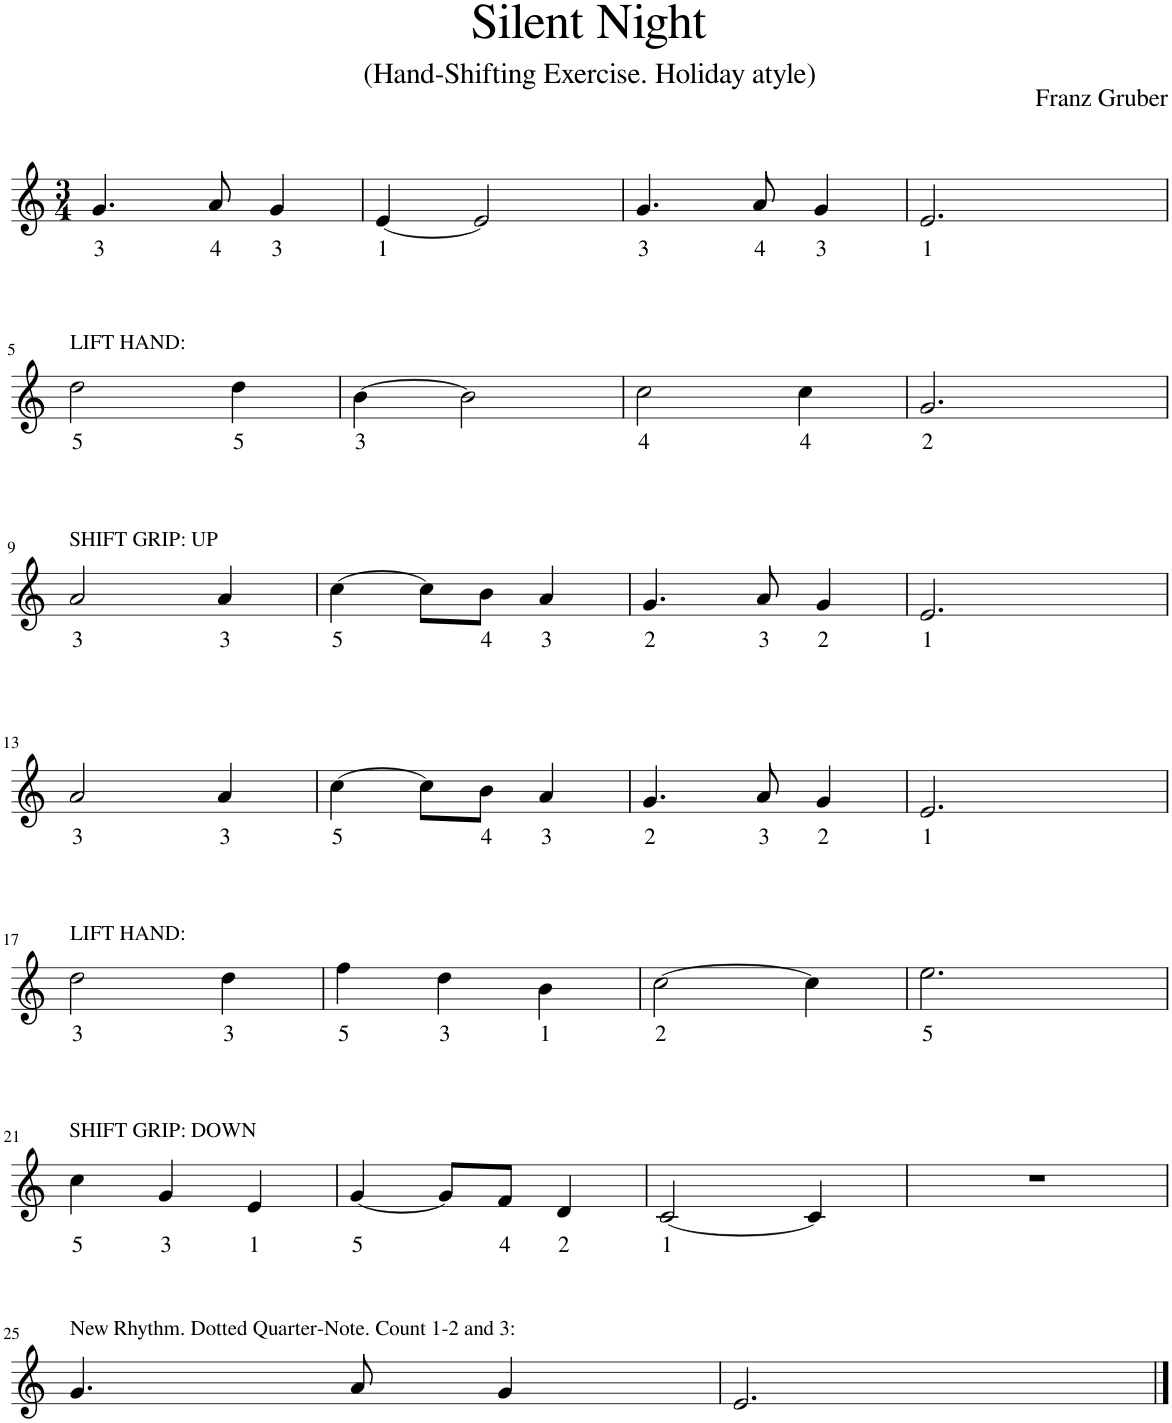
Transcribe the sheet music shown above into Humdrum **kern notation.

**kern	**text
*part1	*part1
*staff1	*staff1
*I"Piano	*
*I'Pno.	*
*clefG2	*
*k[]	*
*M3/4	*
=1	=1
!	!LO:LY:b
4.g/	3
!	!LO:LY:b
8a/	4
!	!LO:LY:b
4g/	3
=2	=2
!	!LO:LY:b
[4e/	1
2e/]	.
=3	=3
!	!LO:LY:b
4.g/	3
!	!LO:LY:b
8a/	4
!	!LO:LY:b
4g/	3
=4	=4
!	!LO:LY:b
2.e/	1
!!LO:LB:g=z
=5	=5
!LO:TX:a:t=LIFT HAND&colon;	!
!	!LO:LY:b
2dd\	5
!	!LO:LY:b
4dd\	5
=6	=6
!	!LO:LY:b
[4b\	3
2b\]	.
=7	=7
!	!LO:LY:b
2cc\	4
!	!LO:LY:b
4cc\	4
=8	=8
!	!LO:LY:b
2.g/	2
!!LO:LB:g=z
=9	=9
!LO:TX:a:t=SHIFT GRIP&colon; UP	!
!	!LO:LY:b
2a/	3
!	!LO:LY:b
4a/	3
=10	=10
!	!LO:LY:b
[4cc\	5
8cc\L]	.
!	!LO:LY:b
8b\J	4
!	!LO:LY:b
4a/	3
=11	=11
!	!LO:LY:b
4.g/	2
!	!LO:LY:b
8a/	3
!	!LO:LY:b
4g/	2
=12	=12
!	!LO:LY:b
2.e/	1
!!LO:LB:g=z
=13	=13
!	!LO:LY:b
2a/	3
!	!LO:LY:b
4a/	3
=14	=14
!	!LO:LY:b
[4cc\	5
8cc\L]	.
!	!LO:LY:b
8b\J	4
!	!LO:LY:b
4a/	3
=15	=15
!	!LO:LY:b
4.g/	2
!	!LO:LY:b
8a/	3
!	!LO:LY:b
4g/	2
=16	=16
!	!LO:LY:b
2.e/	1
!!LO:LB:g=z
=17	=17
!LO:TX:a:t=LIFT HAND&colon;	!
!	!LO:LY:b
2dd\	3
!	!LO:LY:b
4dd\	3
=18	=18
!	!LO:LY:b
4ff\	5
!	!LO:LY:b
4dd\	3
!	!LO:LY:b
4b\	1
=19	=19
!	!LO:LY:b
[2cc\	2
4cc\]	.
=20	=20
!	!LO:LY:b
2.ee\	5
!!LO:LB:g=z
=21	=21
!LO:TX:a:t=SHIFT GRIP&colon; DOWN	!
!	!LO:LY:b
4cc\	5
!	!LO:LY:b
4g/	3
!	!LO:LY:b
4e/	1
=22	=22
!	!LO:LY:b
[4g/	5
8g/L]	.
!	!LO:LY:b
8f/J	4
!	!LO:LY:b
4d/	2
=23	=23
!	!LO:LY:b
[2c/	1
4c/]	.
=24	=24
2.r	.
!!LO:LB:g=z
=25	=25
!LO:TX:a:t=New Rhythm. Dotted Quarter-Note. Count 1-2 and 3&colon;	!
4.g/	.
8a/	.
4g/	.
=26	=26
2.e/	.
==	==
*-	*-
